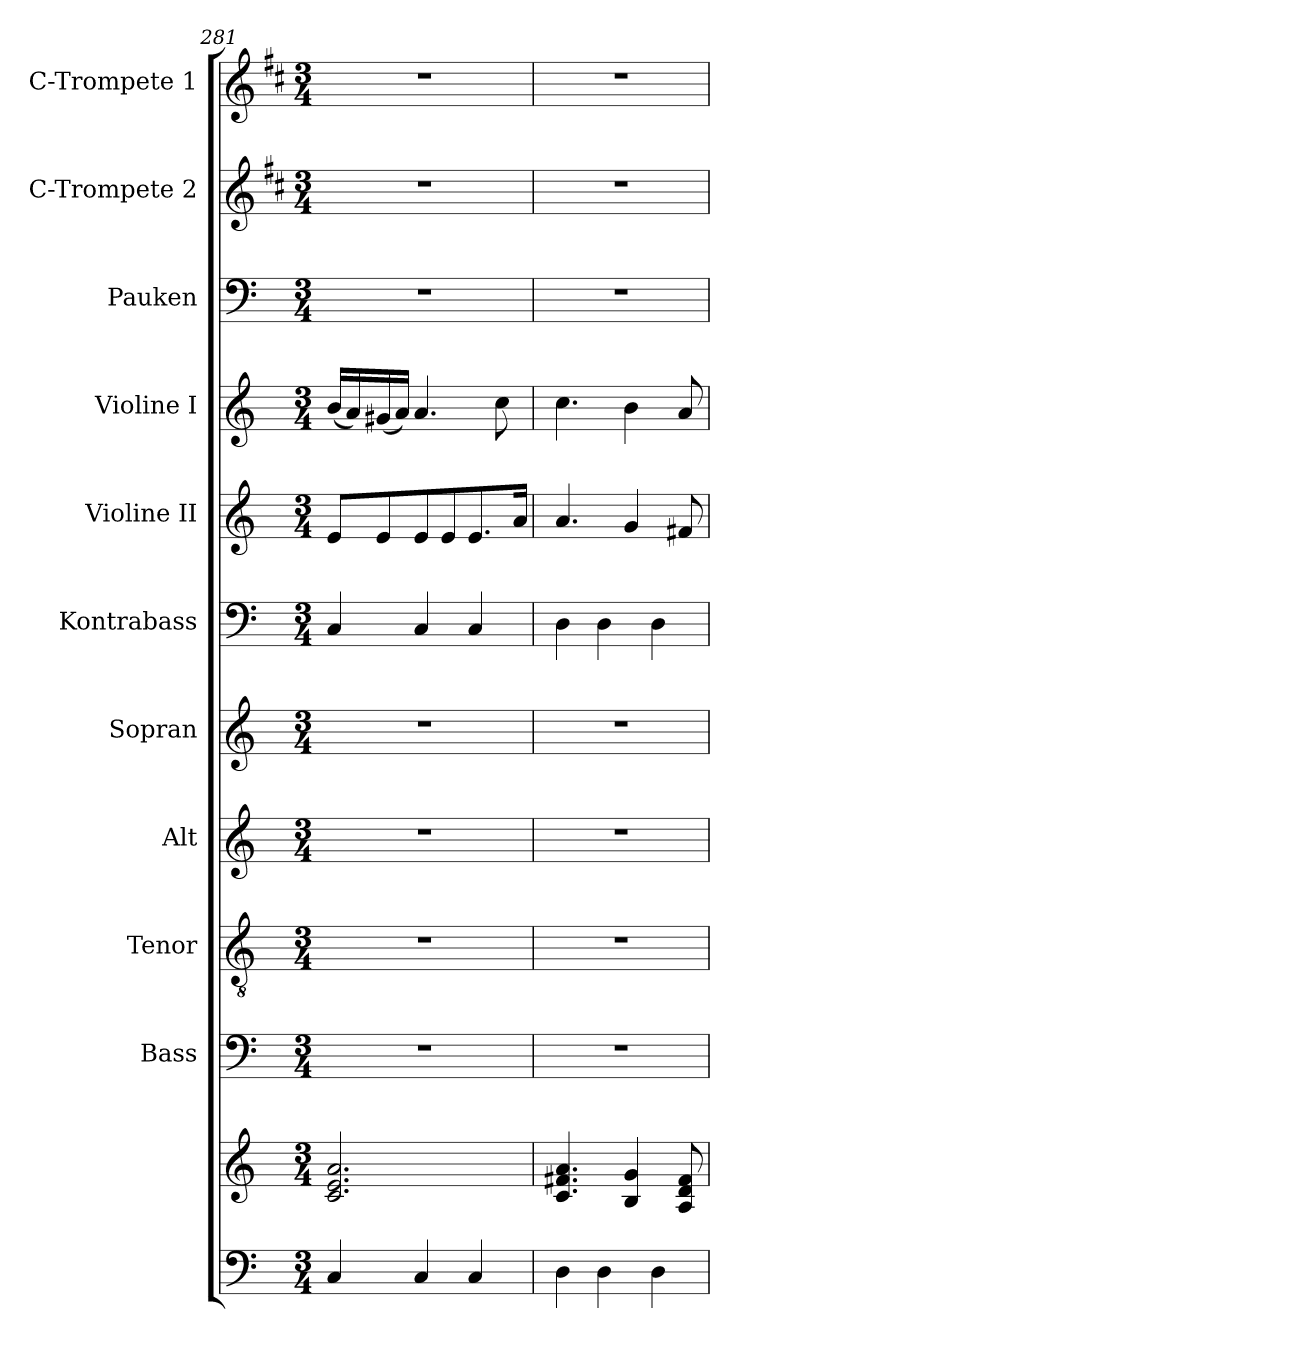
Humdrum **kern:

**kern	**kern	**kern	**kern	**kern	**kern	**kern	**kern	**kern	**kern	**kern	**kern
*part11	*part11	*part10	*part9	*part8	*part7	*part6	*part5	*part4	*part3	*part2	*part1
*staff12	*staff11	*staff10	*staff9	*staff8	*staff7	*staff6	*staff5	*staff4	*staff3	*staff2	*staff1
*	*	*I"Bass	*I"Tenor	*I"Alt	*I"Sopran	*I"Kontrabass	*I"Violine II	*I"Violine I	*I"Pauken	*I"C-Trompete 2	*I"C-Trompete 1
*	*	*I'B.	*I'T.	*I'A.	*I'S.	*I'Kb.	*I'Vl. II	*I'Vl. I	*I'Pk.	*I'C Trp. 2	*I'C Trp. 1
*clefF4	*clefG2	*clefF4	*clefGv2	*clefG2	*clefG2	*clefF4	*clefG2	*clefG2	*clefF4	*clefG2	*clefG2
*	*	*	*	*	*	*ITrd7c12	*	*	*	*ITrd1c2	*ITrd1c2
*k[]	*k[]	*k[]	*k[]	*k[]	*k[]	*k[]	*k[]	*k[]	*k[]	*k[]	*k[]
*C:	*C:	*C:	*C:	*C:	*C:	*C:	*C:	*C:	*C:	*C:	*C:
*M3/4	*M3/4	*M3/4	*M3/4	*M3/4	*M3/4	*M3/4	*M3/4	*M3/4	*M3/4	*M3/4	*M3/4
=281	=281	=281	=281	=281	=281	=281	=281	=281	=281	=281	=281
4C/	2.c/ 2.e/ 2.a/	2.r	2.r	2.r	2.r	4CC/	8e/L	(<16b/LL	2.r	2.r	2.r
.	.	.	.	.	.	.	.	16a/)	.	.	.
.	.	.	.	.	.	.	8e/	(<16g#X/	.	.	.
.	.	.	.	.	.	.	.	16a/JJ)	.	.	.
4C/	.	.	.	.	.	4CC/	8e/	4.a/	.	.	.
.	.	.	.	.	.	.	8e/	.	.	.	.
4C/	.	.	.	.	.	4CC/	8.e/	.	.	.	.
.	.	.	.	.	.	.	.	8cc\	.	.	.
.	.	.	.	.	.	.	16a/Jk	.	.	.	.
=282	=282	=282	=282	=282	=282	=282	=282	=282	=282	=282	=282
4D\	4.c/ 4.f#X/ 4.a/	2.r	2.r	2.r	2.r	4DD\	4.a/	4.cc\	2.r	2.r	2.r
4D\	.	.	.	.	.	4DD\	.	.	.	.	.
.	4B/ 4g/	.	.	.	.	.	4g/	4b\	.	.	.
4D\	.	.	.	.	.	4DD\	.	.	.	.	.
.	8A/ 8d/ 8f#/	.	.	.	.	.	8f#X/	8a/	.	.	.
=	=	=	=	=	=	=	=	=	=	=	=
*-	*-	*-	*-	*-	*-	*-	*-	*-	*-	*-	*-
